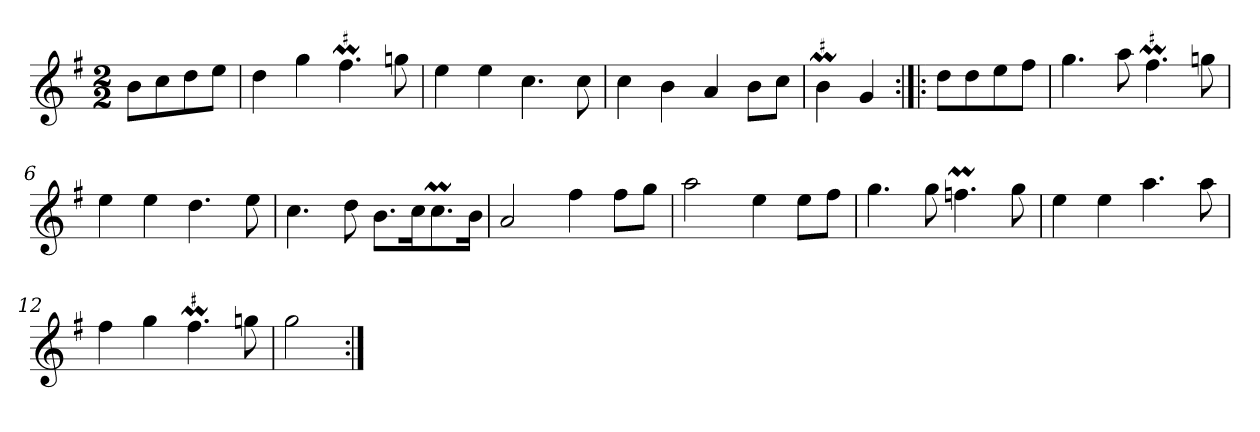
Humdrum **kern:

**kern
*part1
*staff1
*clefG2
*k[f#]
*G:
*M2/2
*MM120
=
8b\L
8cc\
8dd\
8ee\J
=1
4dd
4gg
!LO:MOR:acc=#
4.ff#M
8ggn
=2
4ee
4ee
4.cc
8cc
=3
4cc
4b
4a
8b\L
8cc\J
=4
!LO:MOR:acc=#
4bM
4g
=:|!|:
8dd\L
8dd\
8ee\
8ff#\J
=5
4.gg
8aa
!LO:MOR:acc=#
4.ff#M
8ggn
=6
4ee
4ee
4.dd
8ee
=7
4.cc
8dd
8.b\L
16cc\K
8.ccM\
16b\Jk
=8
2a
4ff#
8ff#\L
8gg\J
=9
2aa
4ee
8ee\L
8ff#\J
=10
4.gg
8gg
4.ffnM
8gg
=11
4ee
4ee
4.aa
8aa
=12
4ff#
4gg
!LO:MOR:acc=#
4.ff#M
8ggn
=13
2gg
=:|!
*-
